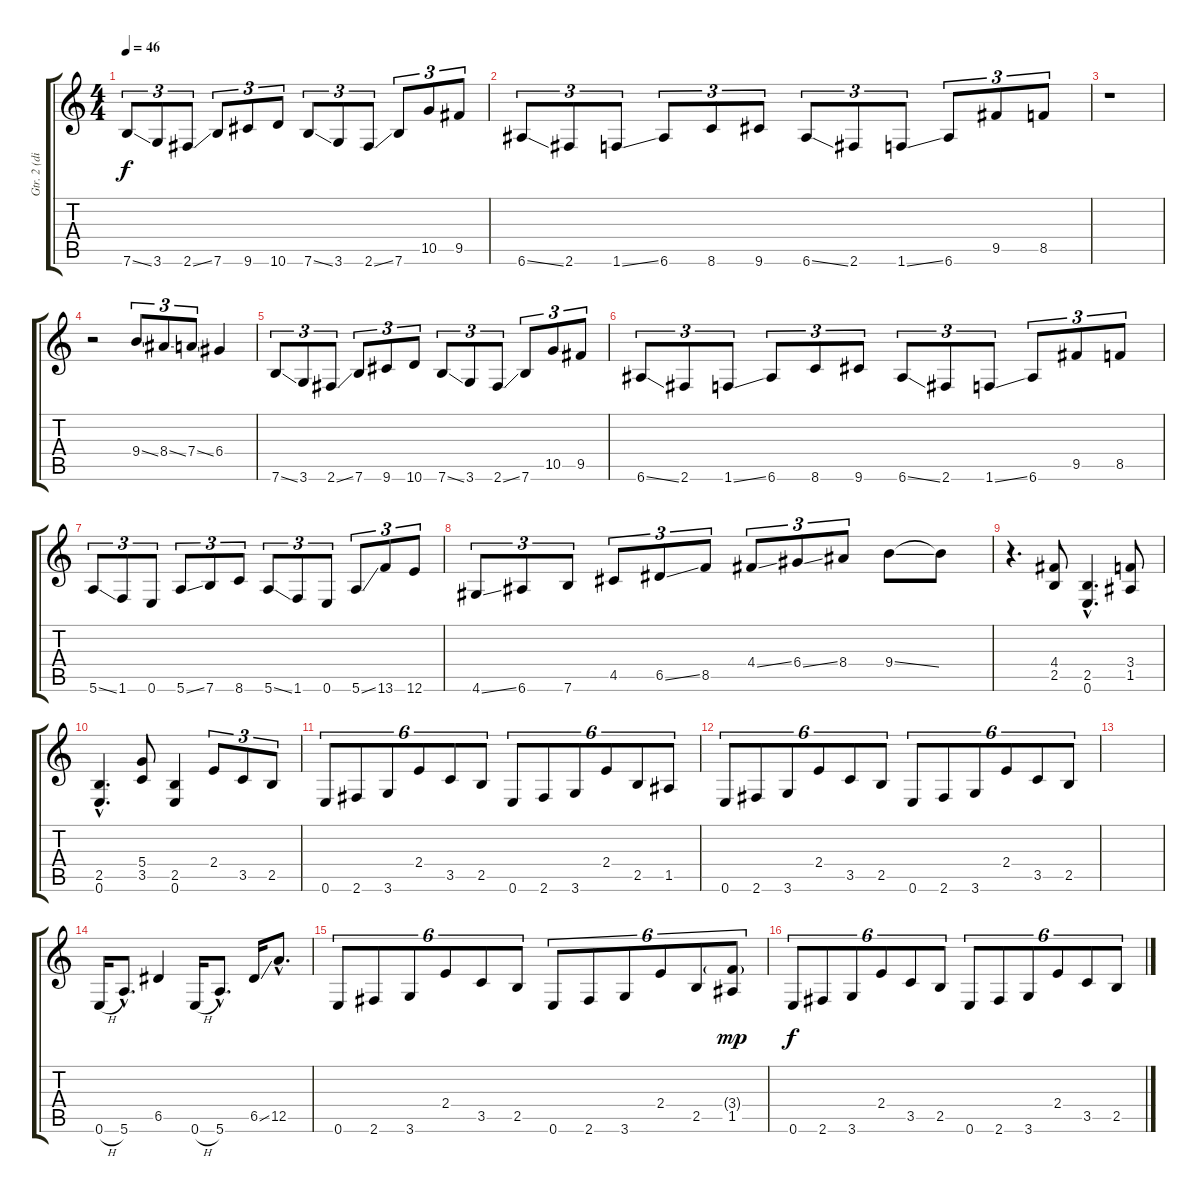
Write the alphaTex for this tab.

\track ("Gtr. 2 (dist.)" "Gtr. 2 (di") {instrument overdrivenguitar}
\staff {score tabs}
\tuning (E4 B3 G3 D3 A2 E2) {hide}
\ts (4 4)
\tempo 46
\clef g2
\ks c
7.6{ss}.8{tu (3 2) dy f} 3.6.8{tu (3 2)} 2.6{ss}.8{tu (3 2)} 7.6.8{tu (3 2)} 9.6.8{tu (3 2)} 10.6.8{tu (3 2)} 7.6{ss}.8{tu (3 2)} 3.6.8{tu (3 2)} 2.6{ss}.8{tu (3 2)} 7.6.8{tu (3 2)} 10.5.8{tu (3 2)} 9.5.8{tu (3 2)} |
6.6{ss}.8{tu (3 2)} 2.6.8{tu (3 2)} 1.6{ss}.8{tu (3 2)} 6.6.8{tu (3 2)} 8.6.8{tu (3 2)} 9.6.8{tu (3 2)} 6.6{ss}.8{tu (3 2)} 2.6.8{tu (3 2)} 1.6{ss}.8{tu (3 2)} 6.6.8{tu (3 2)} 9.5.8{tu (3 2)} 8.5.8{tu (3 2)} |
r.1 |
r.2 9.4{ss}.8{tu (3 2)} 8.4{ss}.8{tu (3 2)} 7.4{ss}.8{tu (3 2)} 6.4.4 |
7.6{ss}.8{tu (3 2)} 3.6.8{tu (3 2)} 2.6{ss}.8{tu (3 2)} 7.6.8{tu (3 2)} 9.6.8{tu (3 2)} 10.6.8{tu (3 2)} 7.6{ss}.8{tu (3 2)} 3.6.8{tu (3 2)} 2.6{ss}.8{tu (3 2)} 7.6.8{tu (3 2)} 10.5.8{tu (3 2)} 9.5.8{tu (3 2)} |
6.6{ss}.8{tu (3 2)} 2.6.8{tu (3 2)} 1.6{ss}.8{tu (3 2)} 6.6.8{tu (3 2)} 8.6.8{tu (3 2)} 9.6.8{tu (3 2)} 6.6{ss}.8{tu (3 2)} 2.6.8{tu (3 2)} 1.6{ss}.8{tu (3 2)} 6.6.8{tu (3 2)} 9.5.8{tu (3 2)} 8.5.8{tu (3 2)} |
5.6{ss}.8{tu (3 2)} 1.6.8{tu (3 2)} 0.6.8{tu (3 2)} 5.6{ss}.8{tu (3 2)} 7.6.8{tu (3 2)} 8.6.8{tu (3 2)} 5.6{ss}.8{tu (3 2)} 1.6.8{tu (3 2)} 0.6.8{tu (3 2)} 5.6{ss}.8{tu (3 2)} 13.6.8{tu (3 2)} 12.6.8{tu (3 2)} |
4.6{ss}.8{tu (3 2)} 6.6.8{tu (3 2)} 7.6.8{tu (3 2)} 4.5.8{tu (3 2)} 6.5{ss}.8{tu (3 2)} 8.5.8{tu (3 2)} 4.4{ss}.8{tu (3 2)} 6.4{ss}.8{tu (3 2)} 8.4.8{tu (3 2)} 9.4{ss}.8 9.4{t}.8 |
r.4{d} (4.4 2.5).8 (2.5{hac} 0.6{hac}).4{d} (3.4 1.5).8 |
(2.5{hac} 0.6{hac}).4{d} (5.4 3.5).8 (2.5 0.6).4 2.4.8{tu (3 2)} 3.5.8{tu (3 2)} 2.5.8{tu (3 2)} |
0.6.8{tu (6 4)} 2.6.8{tu (6 4)} 3.6.8{tu (6 4)} 2.4.8{tu (6 4)} 3.5.8{tu (6 4)} 2.5.8{tu (6 4)} 0.6.8{tu (6 4)} 2.6.8{tu (6 4)} 3.6.8{tu (6 4)} 2.4.8{tu (6 4)} 2.5.8{tu (6 4)} 1.5.8{tu (6 4)} |
0.6.8{tu (6 4)} 2.6.8{tu (6 4)} 3.6.8{tu (6 4)} 2.4.8{tu (6 4)} 3.5.8{tu (6 4)} 2.5.8{tu (6 4)} 0.6.8{tu (6 4)} 2.6.8{tu (6 4)} 3.6.8{tu (6 4)} 2.4.8{tu (6 4)} 3.5.8{tu (6 4)} 2.5.8{tu (6 4)} |
|
0.6{h}.16 5.6{hac}.8{d} 6.5.4 0.6{h}.16 5.6{hac}.8{d} 6.5{ss}.16 12.5{hac}.8{d} |
0.6.8{tu (6 4)} 2.6.8{tu (6 4)} 3.6.8{tu (6 4)} 2.4.8{tu (6 4)} 3.5.8{tu (6 4)} 2.5.8{tu (6 4)} 0.6.8{tu (6 4)} 2.6.8{tu (6 4)} 3.6.8{tu (6 4)} 2.4.8{tu (6 4)} 2.5.8{tu (6 4)} (3.4{g} 1.5).8{tu (6 4) dy mp} |
0.6.8{tu (6 4) dy f} 2.6.8{tu (6 4)} 3.6.8{tu (6 4)} 2.4.8{tu (6 4)} 3.5.8{tu (6 4)} 2.5.8{tu (6 4)} 0.6.8{tu (6 4)} 2.6.8{tu (6 4)} 3.6.8{tu (6 4)} 2.4.8{tu (6 4)} 3.5.8{tu (6 4)} 2.5.8{tu (6 4)}
